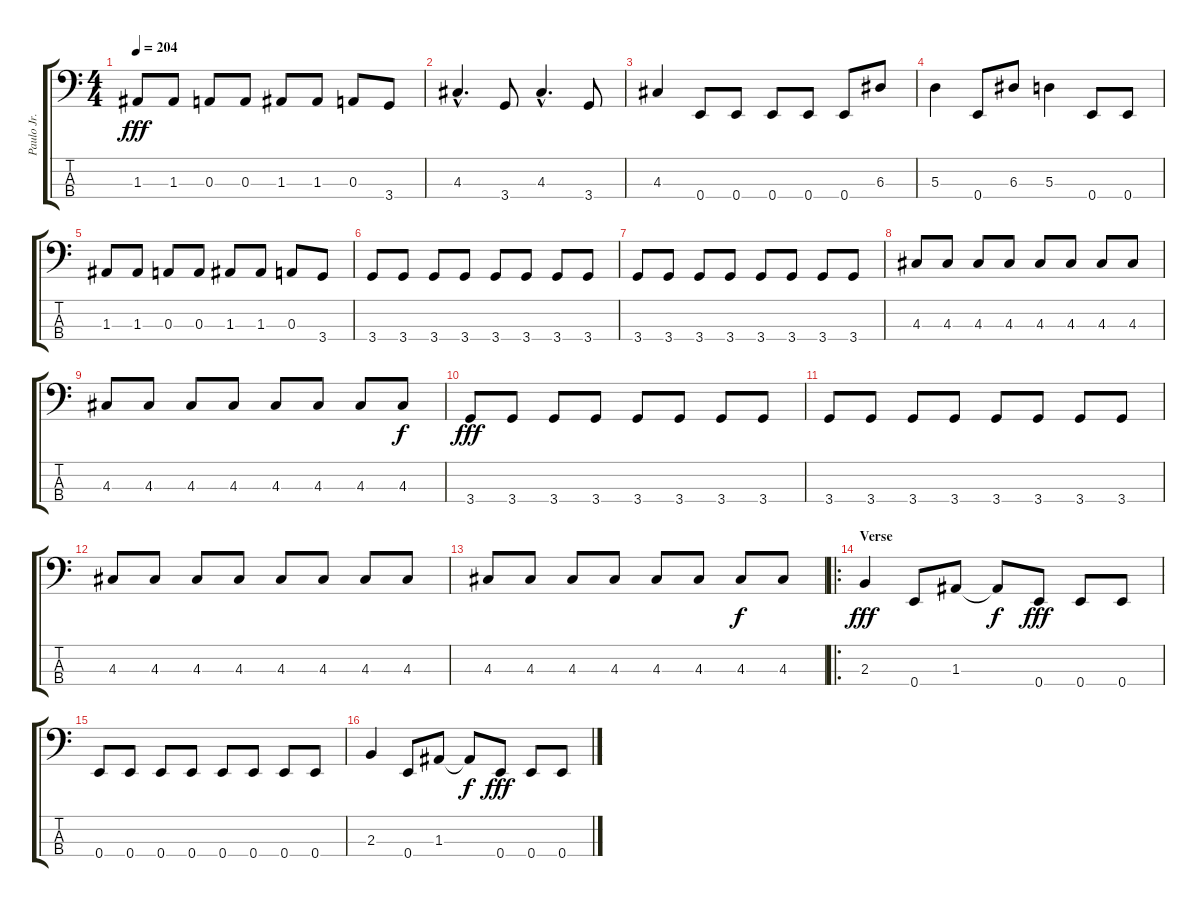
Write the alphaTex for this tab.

\track ("Paulo Jr. " "Paulo Jr. ") {instrument electricbasspick}
\staff {score tabs}
\tuning (G2 D2 A1 E1) {hide}
\ts (4 4)
\tempo 204
\clef f4
\ks c
1.3.8{dy fff} 1.3.8 0.3.8 0.3.8 1.3.8 1.3.8 0.3.8 3.4.8 |
4.3{hac}.4{d} 3.4.8 4.3{hac}.4{d} 3.4.8 |
4.3.4 0.4.8 0.4.8 0.4.8 0.4.8 0.4.8 6.3.8 |
5.3.4 0.4.8 6.3.8 5.3.4 0.4.8 0.4.8 |
1.3.8 1.3.8 0.3.8 0.3.8 1.3.8 1.3.8 0.3.8 3.4.8 |
3.4.8 3.4.8 3.4.8 3.4.8 3.4.8 3.4.8 3.4.8 3.4.8 |
3.4.8 3.4.8 3.4.8 3.4.8 3.4.8 3.4.8 3.4.8 3.4.8 |
4.3.8 4.3.8 4.3.8 4.3.8 4.3.8 4.3.8 4.3.8 4.3.8 |
4.3.8 4.3.8 4.3.8 4.3.8 4.3.8 4.3.8 4.3.8 4.3.8{dy f} |
3.4.8{dy fff} 3.4.8 3.4.8 3.4.8 3.4.8 3.4.8 3.4.8 3.4.8 |
3.4.8 3.4.8 3.4.8 3.4.8 3.4.8 3.4.8 3.4.8 3.4.8 |
4.3.8 4.3.8 4.3.8 4.3.8 4.3.8 4.3.8 4.3.8 4.3.8 |
4.3.8 4.3.8 4.3.8 4.3.8 4.3.8 4.3.8 4.3.8{dy f} 4.3.8 |
\ro
\section ("" "Verse")
2.3.4{dy fff} 0.4.8 1.3.8 1.3{t}.8{dy f} 0.4.8{dy fff} 0.4.8 0.4.8 |
0.4.8 0.4.8 0.4.8 0.4.8 0.4.8 0.4.8 0.4.8 0.4.8 |
2.3.4 0.4.8 1.3.8 1.3{t}.8{dy f} 0.4.8{dy fff} 0.4.8 0.4.8
